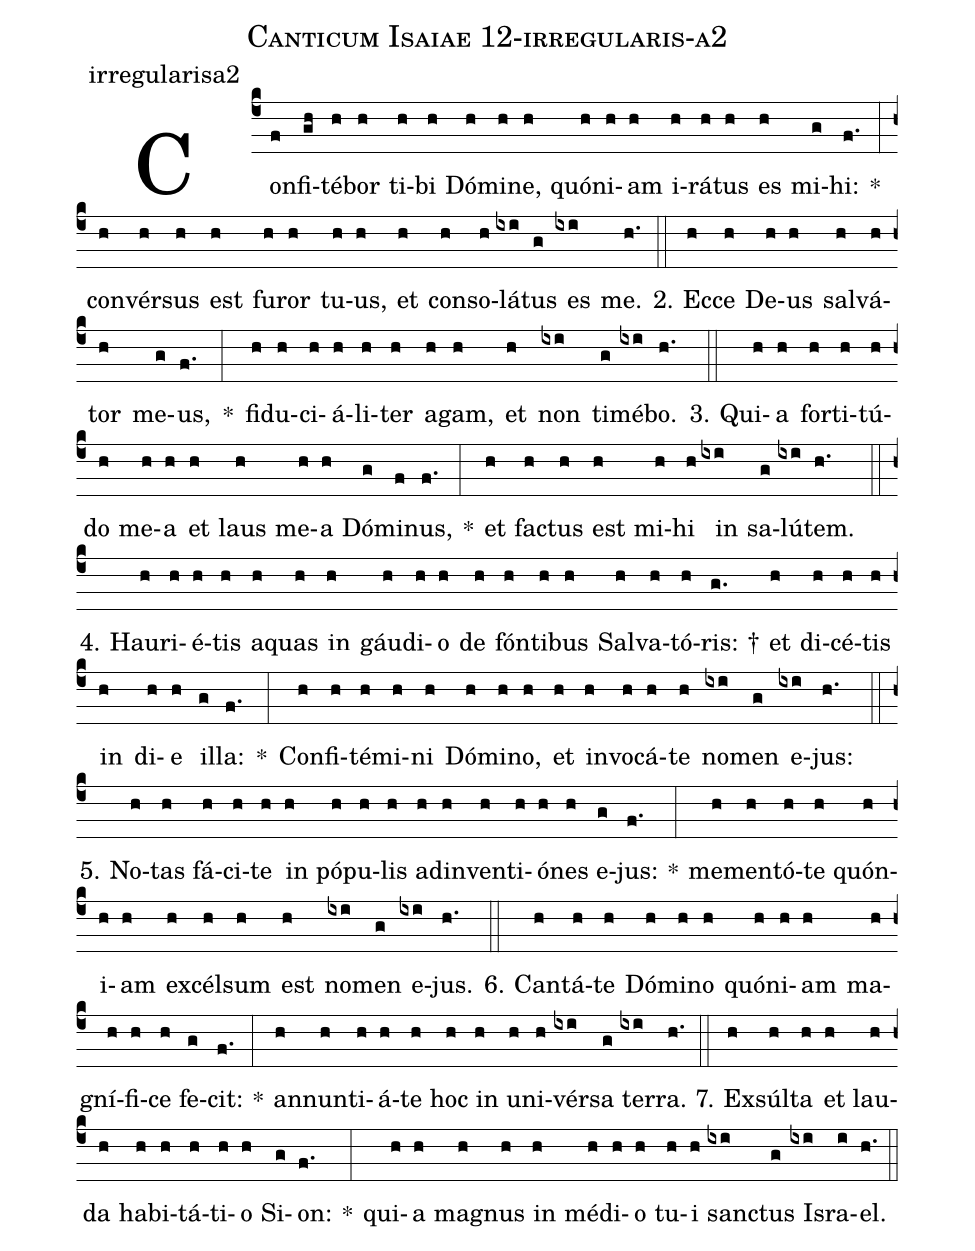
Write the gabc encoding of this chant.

name: Canticum Isaiae 12-irregularis-a2;
annotation: irregularisa2;
%%
(c4)Con(f)fi(gh)té(h)bor(h) ti(h)bi(h) Dó(h)mi(h)ne,(h) quón(h)i(h)am(h) i(h)rá(h)tus(h) es(h) mi(g)hi:(f.) *(:) con(h)vér(h)sus(h) est(h) fu(h)ror(h) tu(h)us,(h) et(h) con(h)so(h)lá(ixi)tus(g) es(ixi) me.(h.) (::)
2. Ec(h)ce(h) De(h)us(h) sal(h)vá(h)tor(h) me(g)us,(f.) *(:) fi(h)du(h)ci(h)á(h)li(h)ter(h) a(h)gam,(h) et(h) non(ixi) ti(g)mé(ixi)bo.(h.) (::)
3. Qui(h)a(h) for(h)ti(h)tú(h)do(h) me(h)a(h) et(h) laus(h) me(h)a(h) Dó(g)mi(f)nus,(f.) *(:) et(h) fac(h)tus(h) est(h) mi(h)hi(h) in(ixi) sa(g)lú(ixi)tem.(h.) (::)
4. Hau(h)ri(h)é(h)tis(h) a(h)quas(h) in(h) gáu(h)di(h)o(h) de(h) fón(h)ti(h)bus(h) Sal(h)va(h)tó(h)ris: †(g.) et(h) di(h)cé(h)tis(h) in(h) di(h)e(h) il(g)la:(f.) *(:) Con(h)fi(h)té(h)mi(h)ni(h) Dó(h)mi(h)no,(h) et(h) in(h)vo(h)cá(h)te(h) no(ixi)men(g) e(ixi)jus:(h.) (::)
5. No(h)tas(h) fá(h)ci(h)te(h) in(h) pó(h)pu(h)lis(h) ad(h)in(h)ven(h)ti(h)ó(h)nes(h) e(g)jus:(f.) *(:) me(h)men(h)tó(h)te(h) quón(h)i(h)am(h) ex(h)cél(h)sum(h) est(h) no(ixi)men(g) e(ixi)jus.(h.) (::)
6. Can(h)tá(h)te(h) Dó(h)mi(h)no(h) quón(h)i(h)am(h) ma(h)gní(h)fi(h)ce(h) fe(g)cit:(f.) *(:) an(h)nun(h)ti(h)á(h)te(h) hoc(h) in(h) u(h)ni(h)vér(ixi)sa(g) ter(ixi)ra.(h.) (::)
7. Ex(h)súl(h)ta(h) et(h) lau(h)da(h) ha(h)bi(h)tá(h)ti(h)o(h) Si(g)on:(f.) *(:) qui(h)a(h) ma(h)gnus(h) in(h) mé(h)di(h)o(h) tu(h)i(h) sanc(ixi)tus(g) Is(ixi)ra(i)el.(h.) (::)
